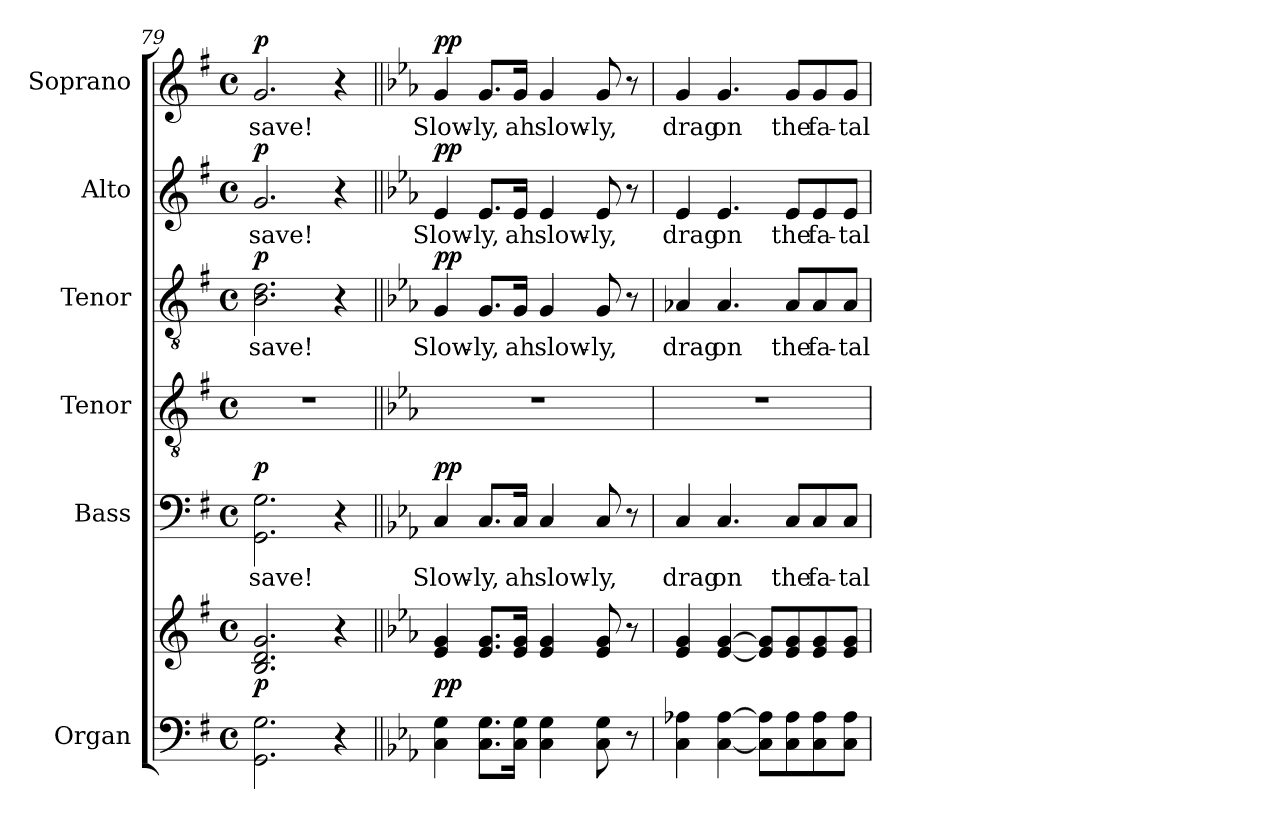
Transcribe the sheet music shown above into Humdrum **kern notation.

**kern	**kern	**dynam	**kern	**text	**dynam	**kern	**kern	**text	**dynam	**kern	**text	**dynam	**kern	**text	**dynam
*part6	*part6	*part6	*part5	*part5	*part5	*part4	*part3	*part3	*part3	*part2	*part2	*part2	*part1	*part1	*part1
*staff7	*staff6	*staff6/7	*staff5	*staff5	*staff5	*staff4	*staff3	*staff3	*staff3	*staff2	*staff2	*staff2	*staff1	*staff1	*staff1
*I"Organ	*	*	*I"Bass	*	*	*I"Tenor	*I"Tenor	*	*	*I"Alto	*	*	*I"Soprano	*	*
*I'Org.	*	*	*I'B.	*	*	*I'T.	*I'T.	*	*	*I'A.	*	*	*I'S.	*	*
*clefF4	*clefG2	*	*clefF4	*	*	*clefGv2	*clefGv2	*	*	*clefG2	*	*	*clefG2	*	*
*	*	*	*	*	*	*ITrd7c12	*ITrd7c12	*	*	*	*	*	*	*	*
*k[f#]	*k[f#]	*	*k[f#]	*	*	*k[f#]	*k[f#]	*	*	*k[f#]	*	*	*k[f#]	*	*
*G:	*G:	*	*G:	*	*	*G:	*G:	*	*	*G:	*	*	*G:	*	*
*M4/4	*M4/4	*	*M4/4	*	*	*M4/4	*M4/4	*	*	*M4/4	*	*	*M4/4	*	*
*met(c)	*met(c)	*	*met(c)	*	*	*met(c)	*met(c)	*	*	*met(c)	*	*	*met(c)	*	*
=79	=79	=79	=79	=79	=79	=79	=79	=79	=79	=79	=79	=79	=79	=79	=79
!	!	!	!	!LO:LY:b:color=#000000	!	!	!	!	!	!	!	!	!	!	!
!	!	!	!	!	!	!	!	!LO:LY:b:color=#000000	!	!	!	!	!	!	!
!	!	!	!	!	!	!	!	!	!	!	!LO:LY:b:color=#000000	!	!	!	!
!	!	!	!	!	!	!	!	!	!	!	!	!	!	!LO:LY:b:color=#000000	!
2.GGi\ 2.Gi	2.Bi/ 2.di 2.gi	p	2.GGi\ 2.Gi	save!	p	1r	2.BBi\ 2.Di	save!	p	2.gi/	save!	p	2.gi/	save!	p
4r	4r	.	4r	.	.	.	4r	.	.	4r	.	.	4r	.	.
=80||	=80||	=80||	=80||	=80||	=80||	=80||	=80||	=80||	=80||	=80||	=80||	=80||	=80||	=80||	=80||
*k[b-e-a-]	*k[b-e-a-]	*	*k[b-e-a-]	*	*	*k[b-e-a-]	*k[b-e-a-]	*	*	*k[b-e-a-]	*	*	*k[b-e-a-]	*	*
*E-:	*E-:	*	*E-:	*	*	*E-:	*E-:	*	*	*E-:	*	*	*E-:	*	*
!	!	!	!	!LO:LY:b:color=#000000	!	!	!	!	!	!	!	!	!	!	!
!	!	!	!	!	!	!	!	!LO:LY:b:color=#000000	!	!	!	!	!	!	!
!	!	!	!	!	!	!	!	!	!	!	!LO:LY:b:color=#000000	!	!	!	!
!	!	!	!	!	!	!	!	!	!	!	!	!	!	!LO:LY:b:color=#000000	!
4Ci\ 4Gi	4e-i/ 4gi	pp	4Ci/	Slow-	pp	1r	4GGi/	Slow-	pp	4e-i/	Slow-	pp	4gi/	Slow-	pp
!	!	!	!	!LO:LY:b:color=#000000	!	!	!	!	!	!	!	!	!	!	!
!	!	!	!	!	!	!	!	!LO:LY:b:color=#000000	!	!	!	!	!	!	!
!	!	!	!	!	!	!	!	!	!	!	!LO:LY:b:color=#000000	!	!	!	!
!	!	!	!	!	!	!	!	!	!	!	!	!	!	!LO:LY:b:color=#000000	!
8.Ci\ 8.GiL	8.e-i/ 8.giL	.	8.Ci/L	-ly,	.	.	8.GGi/L	-ly,	.	8.e-i/L	-ly,	.	8.gi/L	-ly,	.
!	!	!	!	!LO:LY:b:color=#000000	!	!	!	!	!	!	!	!	!	!	!
!	!	!	!	!	!	!	!	!LO:LY:b:color=#000000	!	!	!	!	!	!	!
!	!	!	!	!	!	!	!	!	!	!	!LO:LY:b:color=#000000	!	!	!	!
!	!	!	!	!	!	!	!	!	!	!	!	!	!	!LO:LY:b:color=#000000	!
16Ci\ 16GiJk	16e-i/ 16giJk	.	16Ci/Jk	ah	.	.	16GGi/Jk	ah	.	16e-i/Jk	ah	.	16gi/Jk	ah	.
!	!	!	!	!LO:LY:b:color=#000000	!	!	!	!	!	!	!	!	!	!	!
!	!	!	!	!	!	!	!	!LO:LY:b:color=#000000	!	!	!	!	!	!	!
!	!	!	!	!	!	!	!	!	!	!	!LO:LY:b:color=#000000	!	!	!	!
!	!	!	!	!	!	!	!	!	!	!	!	!	!	!LO:LY:b:color=#000000	!
4Ci\ 4Gi	4e-i/ 4gi	.	4Ci/	slow-	.	.	4GGi/	slow-	.	4e-i/	slow-	.	4gi/	slow-	.
!	!	!	!	!LO:LY:b:color=#000000	!	!	!	!	!	!	!	!	!	!	!
!	!	!	!	!	!	!	!	!LO:LY:b:color=#000000	!	!	!	!	!	!	!
!	!	!	!	!	!	!	!	!	!	!	!LO:LY:b:color=#000000	!	!	!	!
!	!	!	!	!	!	!	!	!	!	!	!	!	!	!LO:LY:b:color=#000000	!
8Ci\ 8Gi	8e-i/ 8gi	.	8Ci/	-ly,	.	.	8GGi/	-ly,	.	8e-i/	-ly,	.	8gi/	-ly,	.
8r	8r	.	8r	.	.	.	8r	.	.	8r	.	.	8r	.	.
=81	=81	=81	=81	=81	=81	=81	=81	=81	=81	=81	=81	=81	=81	=81	=81
!	!	!	!	!LO:LY:b:color=#000000	!	!	!	!	!	!	!	!	!	!	!
!	!	!	!	!	!	!	!	!LO:LY:b:color=#000000	!	!	!	!	!	!	!
!	!	!	!	!	!	!	!	!	!	!	!LO:LY:b:color=#000000	!	!	!	!
!	!	!	!	!	!	!	!	!	!	!	!	!	!	!LO:LY:b:color=#000000	!
4Ci\ 4A-Xi	4e-i/ 4gi	.	4Ci/	drag	.	1r	4AA-Xi/	drag	.	4e-i/	drag	.	4gi/	drag	.
!	!	!	!	!LO:LY:b:color=#000000	!	!	!	!	!	!	!	!	!	!	!
!	!	!	!	!	!	!	!	!LO:LY:b:color=#000000	!	!	!	!	!	!	!
!	!	!	!	!	!	!	!	!	!	!	!LO:LY:b:color=#000000	!	!	!	!
!	!	!	!	!	!	!	!	!	!	!	!	!	!	!LO:LY:b:color=#000000	!
[<4Ci\ [>4A-i	[<4e-i/ [>4gi	.	4.Ci/	on	.	.	4.AA-i/	on	.	4.e-i/	on	.	4.gi/	on	.
8Ci\] 8A-i]L	8e-i/] 8gi]L	.	.	.	.	.	.	.	.	.	.	.	.	.	.
!	!	!	!	!LO:LY:b:color=#000000	!	!	!	!	!	!	!	!	!	!	!
!	!	!	!	!	!	!	!	!LO:LY:b:color=#000000	!	!	!	!	!	!	!
!	!	!	!	!	!	!	!	!	!	!	!LO:LY:b:color=#000000	!	!	!	!
!	!	!	!	!	!	!	!	!	!	!	!	!	!	!LO:LY:b:color=#000000	!
8Ci\ 8A-i	8e-i/ 8gi	.	8Ci/L	the	.	.	8AA-i/L	the	.	8e-i/L	the	.	8gi/L	the	.
!	!	!	!	!LO:LY:b:color=#000000	!	!	!	!	!	!	!	!	!	!	!
!	!	!	!	!	!	!	!	!LO:LY:b:color=#000000	!	!	!	!	!	!	!
!	!	!	!	!	!	!	!	!	!	!	!LO:LY:b:color=#000000	!	!	!	!
!	!	!	!	!	!	!	!	!	!	!	!	!	!	!LO:LY:b:color=#000000	!
8Ci\ 8A-i	8e-i/ 8gi	.	8Ci/	fa-	.	.	8AA-i/	fa-	.	8e-i/	fa-	.	8gi/	fa-	.
!	!	!	!	!LO:LY:b:color=#000000	!	!	!	!	!	!	!	!	!	!	!
!	!	!	!	!	!	!	!	!LO:LY:b:color=#000000	!	!	!	!	!	!	!
!	!	!	!	!	!	!	!	!	!	!	!LO:LY:b:color=#000000	!	!	!	!
!	!	!	!	!	!	!	!	!	!	!	!	!	!	!LO:LY:b:color=#000000	!
8Ci\ 8A-iJ	8e-i/ 8giJ	.	8Ci/J	-tal	.	.	8AA-i/J	-tal	.	8e-i/J	-tal	.	8gi/J	-tal	.
=	=	=	=	=	=	=	=	=	=	=	=	=	=	=	=
*-	*-	*-	*-	*-	*-	*-	*-	*-	*-	*-	*-	*-	*-	*-	*-
